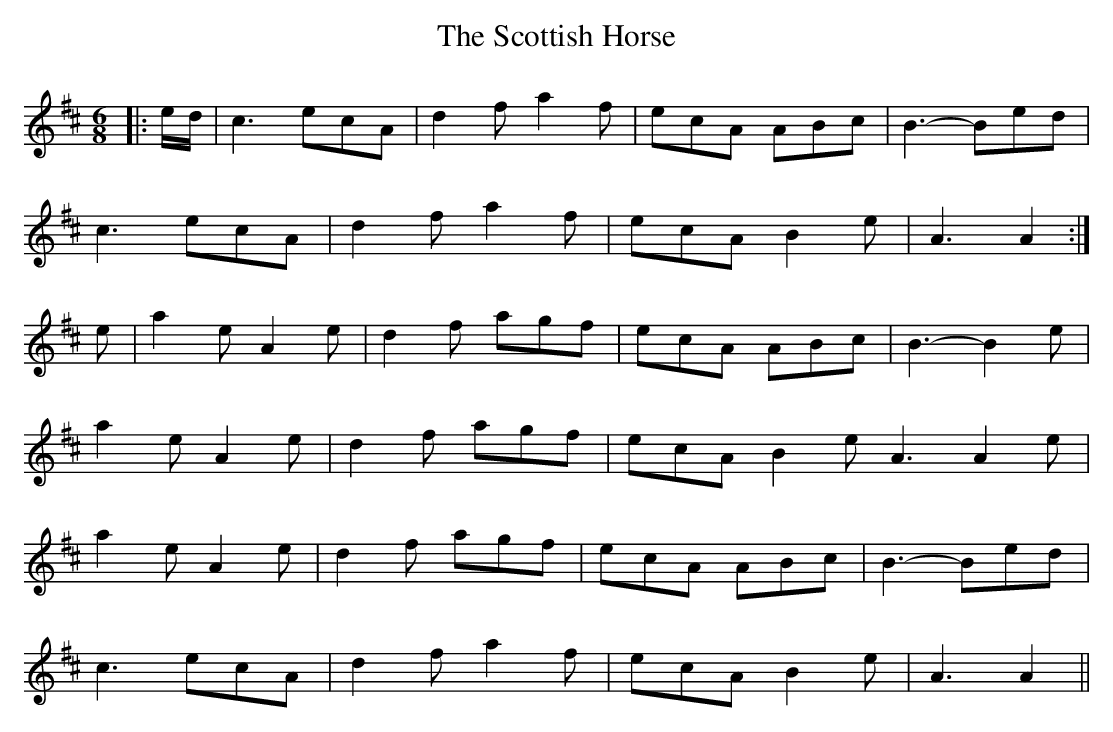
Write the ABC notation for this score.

X:1
T: The Scottish Horse
M: 6/8
L: 1/8
K: Amix
|:e/d/|c3 ecA|d2f a2f|ecA ABc|B3- Bed|
c3 ecA|d2f a2f|ecA B2e|A3 A2:|
e|a2e A2e|d2f agf|ecA ABc|B3- B2e|
a2e A2e|d2f agf|ecA B2e A3 A2e|
a2e A2e|d2f agf|ecA ABc|B3- Bed|
c3 ecA|d2f a2f|ecA B2e|A3 A2||
